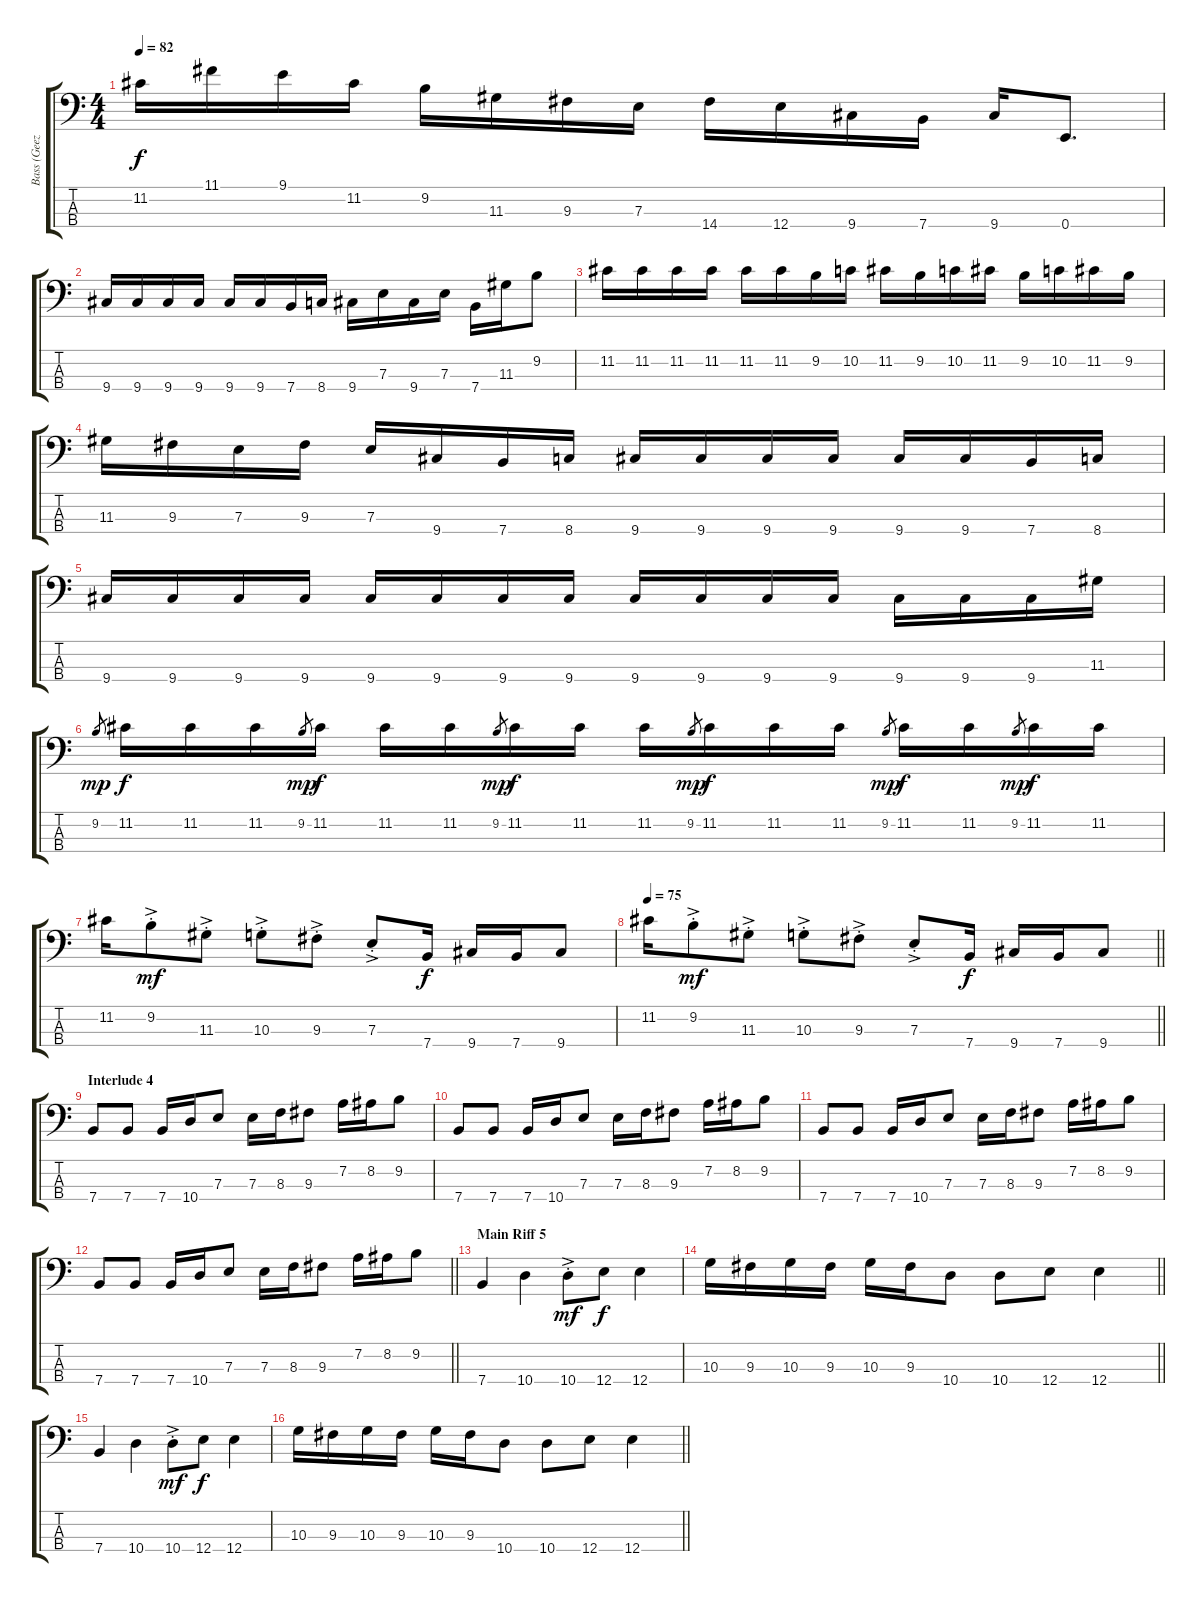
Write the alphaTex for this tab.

\track ("Bass (Geezer Butler)" "Bass (Geez") {instrument electricbasspick}
\staff {score tabs}
\tuning (G2 D2 A1 E1) {hide}
\ts (4 4)
\tempo 82
\clef f4
\ks c
11.2.16{dy f} 11.1.16 9.1.16 11.2.16 9.2.16 11.3.16 9.3.16 7.3.16 14.4.16 12.4.16 9.4.16 7.4.16 9.4.16 0.4.8{d} |
9.4.16 9.4.16 9.4.16 9.4.16 9.4.16 9.4.16 7.4.16 8.4.16 9.4.16 7.3.16 9.4.16 7.3.16 7.4.16 11.3.16 9.2.8 |
11.2.16 11.2.16 11.2.16 11.2.16 11.2.16 11.2.16 9.2.16 10.2.16 11.2.16 9.2.16 10.2.16 11.2.16 9.2.16 10.2.16 11.2.16 9.2.16 |
11.3.16 9.3.16 7.3.16 9.3.16 7.3.16 9.4.16 7.4.16 8.4.16 9.4.16 9.4.16 9.4.16 9.4.16 9.4.16 9.4.16 7.4.16 8.4.16 |
9.4.16 9.4.16 9.4.16 9.4.16 9.4.16 9.4.16 9.4.16 9.4.16 9.4.16 9.4.16 9.4.16 9.4.16 9.4.16 9.4.16 9.4.16 11.3.16 |
9.2.8{gr dy mp} 11.2.16{dy f} 11.2.16 11.2.16 9.2.8{gr dy mp} 11.2.16{dy f} 11.2.16 11.2.16 9.2.8{gr dy mp} 11.2.16{dy f} 11.2.16 11.2.16 9.2.8{gr dy mp} 11.2.16{dy f} 11.2.16 11.2.16 9.2.8{gr dy mp} 11.2.16{dy f} 11.2.16 9.2.8{gr dy mp} 11.2.16{dy f} 11.2.16 |
11.2.16 9.2{ac st}.8{dy mf} 11.3{ac st}.8 10.3{ac st}.8 9.3{ac st}.8 7.3{ac st}.8 7.4.16{dy f} 9.4.16 7.4.16 9.4.8 |
\tempo 75
\barLineRight lightlight
11.2.16 9.2{ac st}.8{dy mf} 11.3{ac st}.8 10.3{ac st}.8 9.3{ac st}.8 7.3{ac st}.8 7.4.16{dy f} 9.4.16 7.4.16 9.4.8 |
\section ("" "Interlude 4")
7.4.8 7.4.8 7.4.16 10.4.16 7.3.8 7.3.16 8.3.16 9.3.8 7.2.16 8.2.16 9.2.8 |
7.4.8 7.4.8 7.4.16 10.4.16 7.3.8 7.3.16 8.3.16 9.3.8 7.2.16 8.2.16 9.2.8 |
7.4.8 7.4.8 7.4.16 10.4.16 7.3.8 7.3.16 8.3.16 9.3.8 7.2.16 8.2.16 9.2.8 |
\barLineRight lightlight
7.4.8 7.4.8 7.4.16 10.4.16 7.3.8 7.3.16 8.3.16 9.3.8 7.2.16 8.2.16 9.2.8 |
\section ("" "Main Riff 5")
7.4.4 10.4.4 10.4{ac st}.8{dy mf} 12.4.8{dy f} 12.4.4 |
\barLineRight lightlight
10.3.16 9.3.16 10.3.16 9.3.16 10.3.16 9.3.16 10.4.8 10.4.8 12.4.8 12.4.4 |
7.4.4 10.4.4 10.4{ac st}.8{dy mf} 12.4.8{dy f} 12.4.4 |
\barLineRight lightlight
10.3.16 9.3.16 10.3.16 9.3.16 10.3.16 9.3.16 10.4.8 10.4.8 12.4.8 12.4.4
